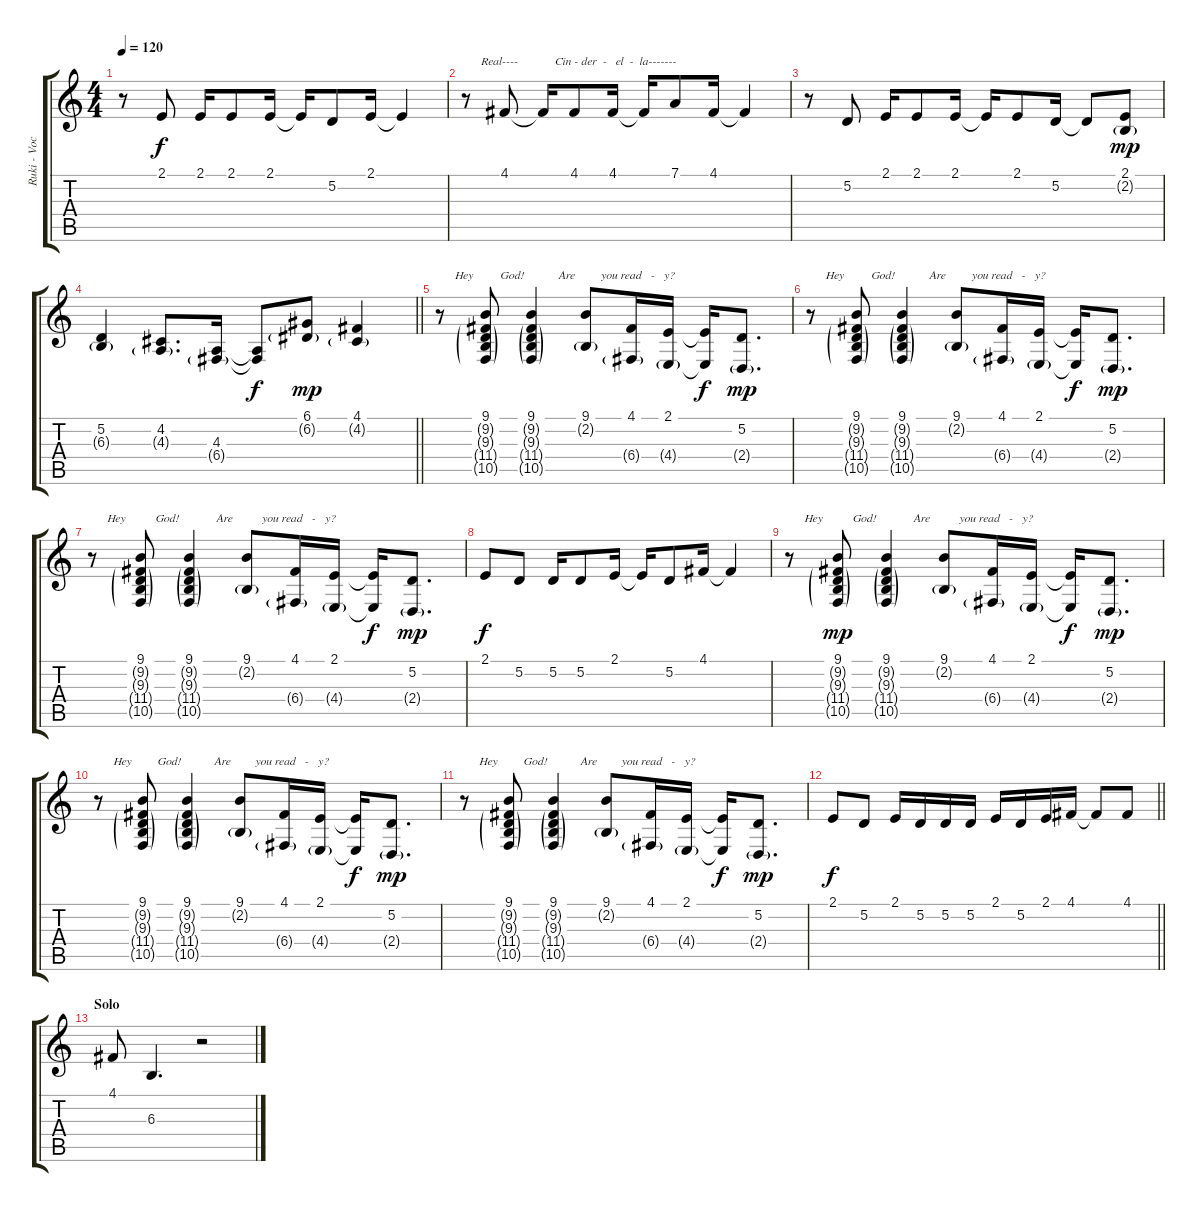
\track ("Ruki - Vocals" "Ruki - Voc") {instrument lead6voice}
\staff {score tabs}
\tuning (D4 A3 F3 C3 G2 D2) {hide}
\ts (4 4)
\tempo 120
\clef g2
\ks c
r.8{dy f} 2.1.8 2.1.16 2.1.8 2.1.16 2.1{t}.16 5.2.8 2.1.16 2.1{t}.4 |
r.8{txt "     Real----"} 4.1.8 4.1{t}.16{txt "    Cin - der  -   el  -  la-------"} 4.1.8 4.1.16 4.1{t}.16 7.1.8 4.1.16 4.1{t}.4 |
r.8 5.2.8 2.1.16 2.1.8 2.1.16 2.1{t}.16 2.1.8 5.2.16 5.2{t}.8 (2.1 2.2{g}).8{dy mp} |
\barLineRight lightlight
(5.2 6.3{g}).4 (4.2 4.3{g}).8{d} (4.3 6.4{g}).16 (4.3{t} 6.4{t}).8{dy f} (6.1 6.2{g}).8{dy mp} (4.1 4.2{g}).4 |
r.8{txt "     Hey"} (9.1 9.2{g} 9.3{g} 11.4{g} 10.5{g}).8{txt "     God!"} (9.1 9.2{g} 9.3{g} 11.4{g} 10.5{g}).4{txt "         Are"} (9.1 2.2{g}).8{txt "     you read   -   y?"} (4.1 6.4{g}).16 (2.1 4.4{g}).16 (2.1{t} 4.4{t}).16{dy f} (5.2 2.4{g}).8{d dy mp} |
r.8{txt "     Hey"} (9.1 9.2{g} 9.3{g} 11.4{g} 10.5{g}).8{txt "     God!"} (9.1 9.2{g} 9.3{g} 11.4{g} 10.5{g}).4{txt "         Are"} (9.1 2.2{g}).8{txt "     you read   -   y?"} (4.1 6.4{g}).16 (2.1 4.4{g}).16 (2.1{t} 4.4{t}).16{dy f} (5.2 2.4{g}).8{d dy mp} |
r.8{txt "     Hey"} (9.1 9.2{g} 9.3{g} 11.4{g} 10.5{g}).8{txt "     God!"} (9.1 9.2{g} 9.3{g} 11.4{g} 10.5{g}).4{txt "         Are"} (9.1 2.2{g}).8{txt "     you read   -   y?"} (4.1 6.4{g}).16 (2.1 4.4{g}).16 (2.1{t} 4.4{t}).16{dy f} (5.2 2.4{g}).8{d dy mp} |
2.1.8{dy f} 5.2.8 5.2.16 5.2.8 2.1.16 2.1{t}.16 5.2.8 4.1.16 4.1{t}.4 |
r.8{txt "     Hey"} (9.1 9.2{g} 9.3{g} 11.4{g} 10.5{g}).8{txt "     God!" dy mp} (9.1 9.2{g} 9.3{g} 11.4{g} 10.5{g}).4{txt "         Are"} (9.1 2.2{g}).8{txt "     you read   -   y?"} (4.1 6.4{g}).16 (2.1 4.4{g}).16 (2.1{t} 4.4{t}).16{dy f} (5.2 2.4{g}).8{d dy mp} |
r.8{txt "     Hey"} (9.1 9.2{g} 9.3{g} 11.4{g} 10.5{g}).8{txt "     God!"} (9.1 9.2{g} 9.3{g} 11.4{g} 10.5{g}).4{txt "         Are"} (9.1 2.2{g}).8{txt "     you read   -   y?"} (4.1 6.4{g}).16 (2.1 4.4{g}).16 (2.1{t} 4.4{t}).16{dy f} (5.2 2.4{g}).8{d dy mp} |
r.8{txt "     Hey"} (9.1 9.2{g} 9.3{g} 11.4{g} 10.5{g}).8{txt "     God!"} (9.1 9.2{g} 9.3{g} 11.4{g} 10.5{g}).4{txt "         Are"} (9.1 2.2{g}).8{txt "     you read   -   y?"} (4.1 6.4{g}).16 (2.1 4.4{g}).16 (2.1{t} 4.4{t}).16{dy f} (5.2 2.4{g}).8{d dy mp} |
\barLineRight lightlight
2.1.8{dy f} 5.2.8 2.1.16 5.2.16 5.2.16 5.2.16 2.1.16 5.2.16 2.1.16 4.1.16 4.1{t}.8 4.1.8 |
\section ("" "Solo")
4.1.8 6.3.4{d} r.2
